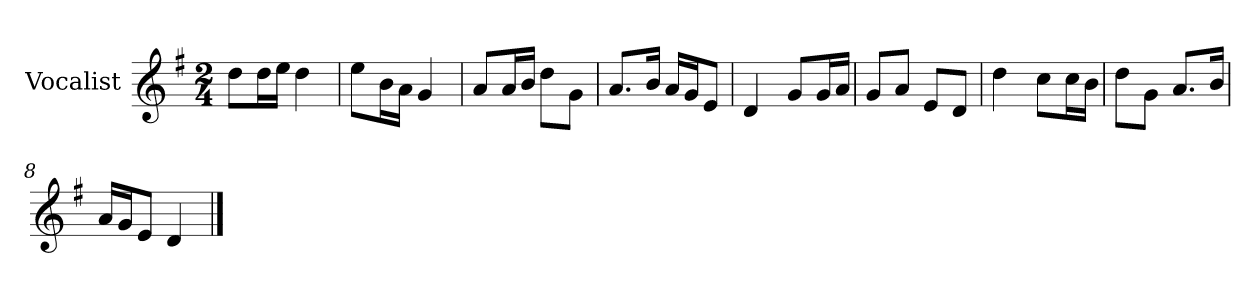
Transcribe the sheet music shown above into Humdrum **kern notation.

**kern
*part1
*staff1
*I"Vocalist
*k[f#]
*G:
*M2/4
=
8ddL
16ddL
16eeJJ
4dd
=1
8eeL
16bL
16aJJ
4g
=2
8aL
16aL
16bJJ
8ddL
8gJ
=3
8.aL
16bJk
16aLL
16gJ
8eJ
=4
4d
8gL
16gL
16aJJ
=5
8gL
8aJ
8eL
8dJ
=6
4dd
8ccL
16ccL
16bJJ
=7
8ddL
8gJ
8.aL
16bJk
=8
16aLL
16gJ
8eJ
4d
==
*-
